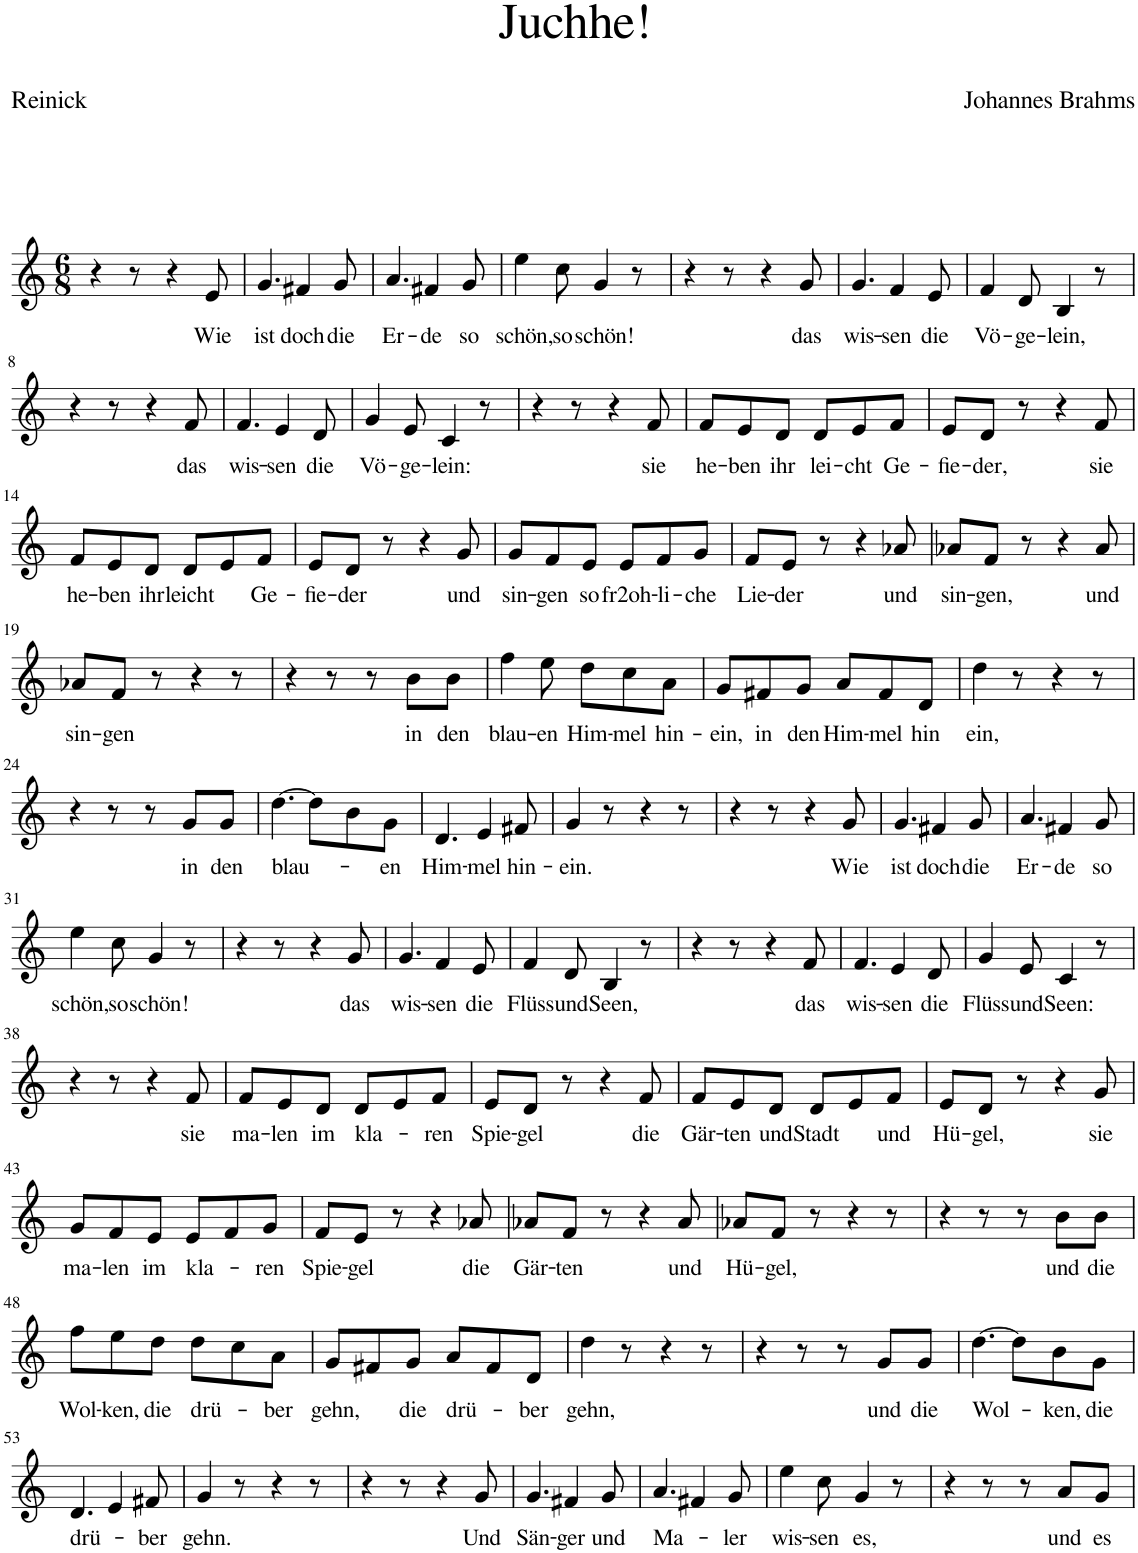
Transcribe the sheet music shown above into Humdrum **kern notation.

**kern	**text
*part1	*part1
*staff1	*staff1
*I"Piano	*
*I'Pno	*
*clefG2	*
*k[]	*
*M6/8	*
=1	=1
4r	.
8r	.
4r	.
!	!LO:LY:b
8e/	Wie
=2	=2
!	!LO:LY:b
4.g/	ist
!	!LO:LY:b
4f#X/	doch
!	!LO:LY:b
8g/	die
=3	=3
!	!LO:LY:b
4.a/	Er-
!	!LO:LY:b
4f#X/	-de
!	!LO:LY:b
8g/	so
=4	=4
!	!LO:LY:b
4ee\	schön,
!	!LO:LY:b
8cc\	so
!	!LO:LY:b
4g/	schön!
8r	.
=5	=5
4r	.
8r	.
4r	.
!	!LO:LY:b
8g/	das
=6	=6
!	!LO:LY:b
4.g/	wis-
!	!LO:LY:b
4f/	-sen
!	!LO:LY:b
8e/	die
=7	=7
!	!LO:LY:b
4f/	Vö-
!	!LO:LY:b
8d/	-ge-
!	!LO:LY:b
4B/	-lein,
8r	.
!!LO:LB:g=z
=8	=8
4r	.
8r	.
4r	.
!	!LO:LY:b
8f/	das
=9	=9
!	!LO:LY:b
4.f/	wis-
!	!LO:LY:b
4e/	-sen
!	!LO:LY:b
8d/	die
=10	=10
!	!LO:LY:b
4g/	Vö-
!	!LO:LY:b
8e/	-ge-
!	!LO:LY:b
4c/	-lein:
8r	.
=11	=11
4r	.
8r	.
4r	.
!	!LO:LY:b
8f/	sie
=12	=12
!	!LO:LY:b
8f/L	he-
!	!LO:LY:b
8e/	-ben
!	!LO:LY:b
8d/J	ihr
!	!LO:LY:b
8d/L	lei-
!	!LO:LY:b
8e/	-cht
!	!LO:LY:b
8f/J	Ge-
=13	=13
!	!LO:LY:b
8e/L	-fie-
!	!LO:LY:b
8d/J	-der,
8r	.
4r	.
!	!LO:LY:b
8f/	sie
!!LO:LB:g=z
=14	=14
!	!LO:LY:b
8f/L	he-
!	!LO:LY:b
8e/	-ben
!	!LO:LY:b
8d/J	ihr
!	!LO:LY:b
8d/L	leicht
8e/	.
!	!LO:LY:b
8f/J	Ge-
=15	=15
!	!LO:LY:b
8e/L	-fie-
!	!LO:LY:b
8d/J	-der
8r	.
4r	.
!	!LO:LY:b
8g/	und
=16	=16
!	!LO:LY:b
8g/L	sin-
!	!LO:LY:b
8f/	-gen
!	!LO:LY:b
8e/J	so
!	!LO:LY:b
8e/L	fr2oh-
!	!LO:LY:b
8f/	-li-
!	!LO:LY:b
8g/J	-che
=17	=17
!	!LO:LY:b
8f/L	Lie-
!	!LO:LY:b
8e/J	-der
8r	.
4r	.
!	!LO:LY:b
8a-X/	und
=18	=18
!	!LO:LY:b
8a-X/L	sin-
!	!LO:LY:b
8f/J	-gen,
8r	.
4r	.
!	!LO:LY:b
8a-/	und
!!LO:LB:g=z
=19	=19
!	!LO:LY:b
8a-X/L	sin-
!	!LO:LY:b
8f/J	-gen
8r	.
4r	.
8r	.
=20	=20
4r	.
8r	.
8r	.
!	!LO:LY:b
8b\L	in
!	!LO:LY:b
8b\J	den
=21	=21
!	!LO:LY:b
4ff\	blau-
!	!LO:LY:b
8ee\	-en
!	!LO:LY:b
8dd\L	Him-
!	!LO:LY:b
8cc\	-mel
!	!LO:LY:b
8a\J	hin-
=22	=22
!	!LO:LY:b
8g/L	-ein,
!	!LO:LY:b
8f#X/	in
!	!LO:LY:b
8g/J	den
!	!LO:LY:b
8a/L	Him-
!	!LO:LY:b
8f#/	-mel
!	!LO:LY:b
8d/J	hin
=23	=23
!	!LO:LY:b
4dd\	-ein,
8r	.
4r	.
8r	.
!!LO:LB:g=z
=24	=24
4r	.
8r	.
8r	.
!	!LO:LY:b
8g/L	in
!	!LO:LY:b
8g/J	den
=25	=25
!	!LO:LY:b
[4.dd\	blau-
8dd\L]	.
8b\	.
!	!LO:LY:b
8g\J	en
=26	=26
!	!LO:LY:b
4.d/	Him-
!	!LO:LY:b
4e/	-mel
!	!LO:LY:b
8f#X/	hin-
=27	=27
!	!LO:LY:b
4g/	-ein.
8r	.
4r	.
8r	.
=28	=28
4r	.
8r	.
4r	.
!	!LO:LY:b
8g/	Wie
=29	=29
!	!LO:LY:b
4.g/	ist
!	!LO:LY:b
4f#X/	doch
!	!LO:LY:b
8g/	die
=30	=30
!	!LO:LY:b
4.a/	Er-
!	!LO:LY:b
4f#X/	-de
!	!LO:LY:b
8g/	so
!!LO:LB:g=z
=31	=31
!	!LO:LY:b
4ee\	schön,
!	!LO:LY:b
8cc\	so
!	!LO:LY:b
4g/	schön!
8r	.
=32	=32
4r	.
8r	.
4r	.
!	!LO:LY:b
8g/	das
=33	=33
!	!LO:LY:b
4.g/	wis-
!	!LO:LY:b
4f/	-sen
!	!LO:LY:b
8e/	die
=34	=34
!	!LO:LY:b
4f/	Flüss
!	!LO:LY:b
8d/	und
!	!LO:LY:b
4B/	Seen,
8r	.
=35	=35
4r	.
8r	.
4r	.
!	!LO:LY:b
8f/	das
=36	=36
!	!LO:LY:b
4.f/	wis-
!	!LO:LY:b
4e/	-sen
!	!LO:LY:b
8d/	die
=37	=37
!	!LO:LY:b
4g/	Flüss
!	!LO:LY:b
8e/	und
!	!LO:LY:b
4c/	Seen:
8r	.
!!LO:LB:g=z
=38	=38
4r	.
8r	.
4r	.
!	!LO:LY:b
8f/	sie
=39	=39
!	!LO:LY:b
8f/L	ma-
!	!LO:LY:b
8e/	-len
!	!LO:LY:b
8d/J	im
!	!LO:LY:b
8d/L	kla-
8e/	.
!	!LO:LY:b
8f/J	-ren
=40	=40
!	!LO:LY:b
8e/L	Spie-
!	!LO:LY:b
8d/J	-gel
8r	.
4r	.
!	!LO:LY:b
8f/	die
=41	=41
!	!LO:LY:b
8f/L	Gär-
!	!LO:LY:b
8e/	-ten
!	!LO:LY:b
8d/J	und
!	!LO:LY:b
8d/L	Stadt
8e/	.
!	!LO:LY:b
8f/J	und
=42	=42
!	!LO:LY:b
8e/L	Hü-
!	!LO:LY:b
8d/J	-gel,
8r	.
4r	.
!	!LO:LY:b
8g/	sie
!!LO:LB:g=z
=43	=43
!	!LO:LY:b
8g/L	ma-
!	!LO:LY:b
8f/	-len
!	!LO:LY:b
8e/J	im
!	!LO:LY:b
8e/L	kla-
8f/	.
!	!LO:LY:b
8g/J	-ren
=44	=44
!	!LO:LY:b
8f/L	Spie-
!	!LO:LY:b
8e/J	-gel
8r	.
4r	.
!	!LO:LY:b
8a-X/	die
=45	=45
!	!LO:LY:b
8a-X/L	Gär-
!	!LO:LY:b
8f/J	-ten
8r	.
4r	.
!	!LO:LY:b
8a-/	und
=46	=46
!	!LO:LY:b
8a-X/L	Hü-
!	!LO:LY:b
8f/J	-gel,
8r	.
4r	.
8r	.
=47	=47
4r	.
8r	.
8r	.
!	!LO:LY:b
8b\L	und
!	!LO:LY:b
8b\J	die
!!LO:LB:g=z
=48	=48
!	!LO:LY:b
8ff\L	Wol-
!	!LO:LY:b
8ee\	-ken,
!	!LO:LY:b
8dd\J	die
!	!LO:LY:b
8dd\L	drü-
8cc\	.
!	!LO:LY:b
8a\J	-ber
=49	=49
!	!LO:LY:b
8g/L	gehn,
8f#X/	.
!	!LO:LY:b
8g/J	die
!	!LO:LY:b
8a/L	drü-
8f#/	.
!	!LO:LY:b
8d/J	-ber
=50	=50
!	!LO:LY:b
4dd\	gehn,
8r	.
4r	.
8r	.
=51	=51
4r	.
8r	.
8r	.
!	!LO:LY:b
8g/L	und
!	!LO:LY:b
8g/J	die
=52	=52
!	!LO:LY:b
[4.dd\	Wol-
8dd\L]	.
!	!LO:LY:b
8b\	-ken,
!	!LO:LY:b
8g\J	die
!!LO:LB:g=z
=53	=53
!	!LO:LY:b
4.d/	drü-
4e/	.
!	!LO:LY:b
8f#X/	-ber
=54	=54
!	!LO:LY:b
4g/	gehn.
8r	.
4r	.
8r	.
=55	=55
4r	.
8r	.
4r	.
!	!LO:LY:b
8g/	Und
=56	=56
!	!LO:LY:b
4.g/	Sän-
!	!LO:LY:b
4f#X/	-ger
!	!LO:LY:b
8g/	und
=57	=57
!	!LO:LY:b
4.a/	Ma-
4f#X/	.
!	!LO:LY:b
8g/	-ler
=58	=58
!	!LO:LY:b
4ee\	wis-
!	!LO:LY:b
8cc\	-sen
!	!LO:LY:b
4g/	es,
8r	.
=59	=59
4r	.
8r	.
8r	.
!	!LO:LY:b
8a/L	und
!	!LO:LY:b
8g/J	es
=	=
*-	*-
